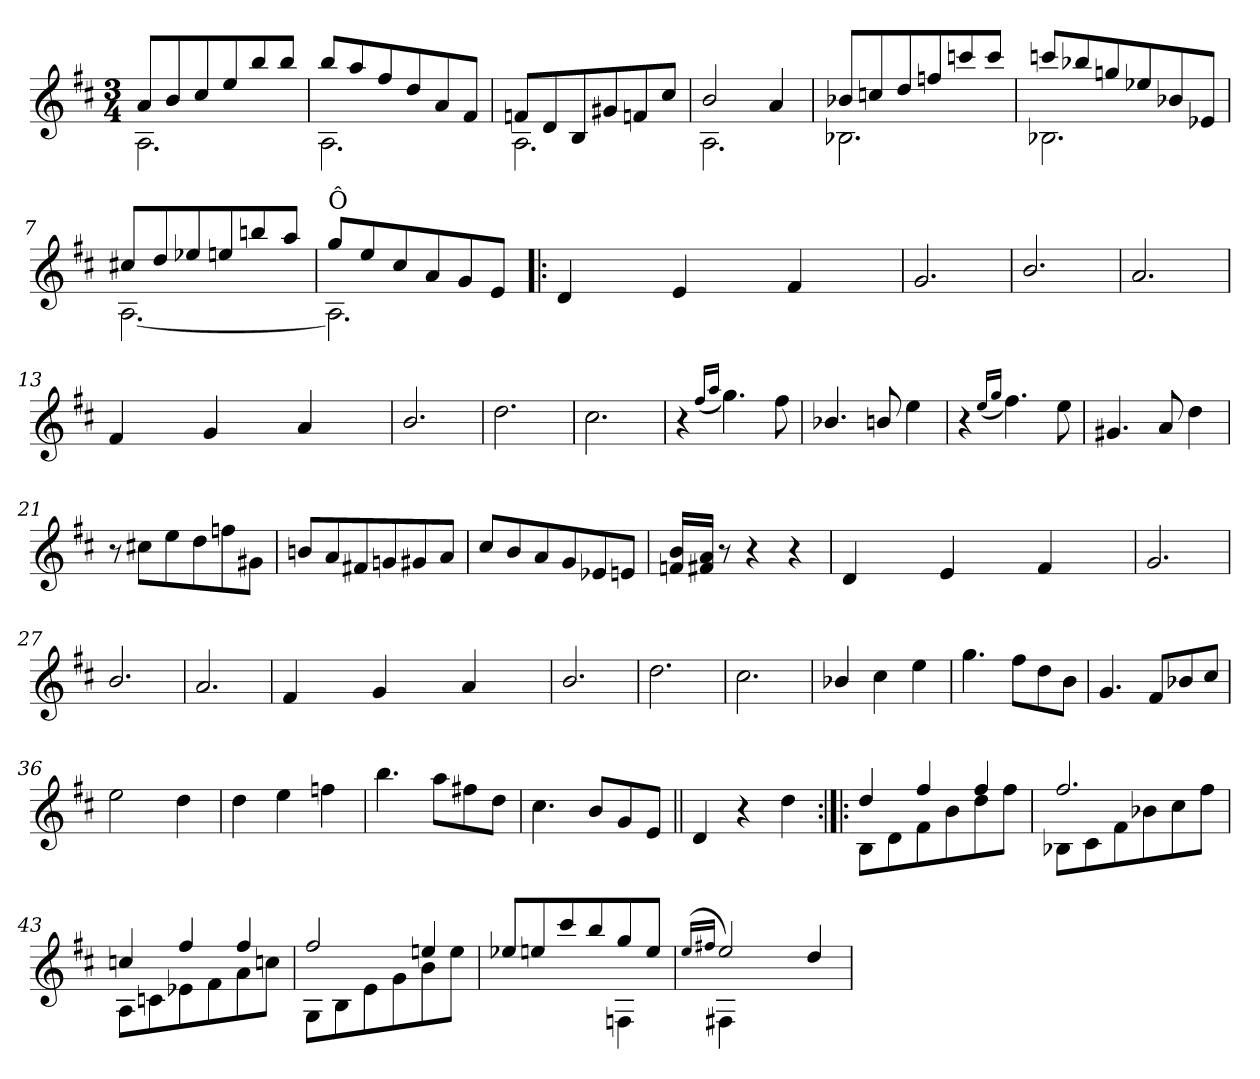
**kern
*part1
*staff1
*clefG2
*k[f#c#]
*D:
*M3/4
=1
*^
8a/L	2.A\
8b/	.
8cc#/	.
8ee/	.
8bb/	.
8bb/J	.
=2	=2
8bb/L	2.A\
8aa/	.
8ff#/	.
8dd/	.
8a/	.
8f#/J	.
=3	=3
8fn/L	2.A\
8d/	.
8B/	.
8g#X/	.
8fn/	.
8cc#/J	.
=4	=4
2b/	2.A\
4a/	.
!!LO:LB:g=z	!!
=5	=5
8b-X/L	2.B-X\
8ccn/	.
8dd/	.
8ffn/	.
8cccn/	.
8ccc/J	.
=6	=6
8cccn/L	2.B-X\
8bb-X/	.
8ggn/	.
8ee-X/	.
8b-X/	.
8e-X/J	.
=7	=7
8cc#X/L	[<2.A\
8dd/	.
8ee-X/	.
8een/	.
8bbn/	.
8aa/J	.
=8	=8
!LO:TX:a:t=Ô	!
8gg/L	2.A\]
8ee/	.
8cc#/	.
8a/	.
8g/	.
8e/J	.
*v	*v
!!LO:LB:g=z
=9!|:
4d/
8ryy
8ryy
4e/
8ryy
8ryy
4f#/
8ryy
8ryy
=10
2.g/
=11
2.b/
=12
2.a/
=13
4f#/
8ryy
8ryy
4g/
8ryy
8ryy
4a/
8ryy
8ryy
=14
2.b/
!!LO:LB:g=z
=15
2.dd\
=16
2.cc#\
=17
4r
(<16qff#/LL
16qaa/JJ
4.gg\)
8ff#\
=18
4.b-X/
8bn/
4ee\
=19
4r
(<16qee/LL
16qgg/JJ
4.ff#\)
8ee\
!!LO:LB:g=z
=20
4.g#X/
8a/
4dd\
=21
8r
8cc#X\L
8ee\
8dd\
8ffn\
8g#X\J
=22
8bn/L
8a/
8f#X/
8gn/
8g#X/
8a/J
=23
8cc#/L
8b/
8a/
8g/
8e-X/
8en/J
!!LO:LB:g=z
=24
16fn/ 16b/LL
16f#X/ 16a/JJ
8r
4r
4r
=25
4d/
8ryy
8ryy
4e/
8ryy
8ryy
4f#/
8ryy
8ryy
=26
2.g/
=27
2.b/
=28
2.a/
=29
4f#/
8ryy
8ryy
4g/
8ryy
8ryy
4a/
8ryy
8ryy
!!LO:LB:g=z
=30
2.b/
=31
2.dd\
=32
2.cc#\
=33
4b-X/
4cc#\
4ee\
=34
4.gg\
8ff#\L
8dd\
8b\J
=35
4.g/
8f#/L
8b-X/
8cc#/J
!!LO:LB:g=z
=36
2ee\
4dd\
=37
4dd\
4ee\
4ffn\
=38
4.bb\
8aa\L
8ff#X\
8dd\J
=39
4.cc#\
8b/L
8g/
8e/J
=40||
4d/
4r
4dd\
!!LO:LB:g=z
=41:|!|:
*^
4dd/	8B\L
.	8d\
4ff#/	8f#\
.	8b\
4ff#/	8dd\
.	8ff#\J
=42	=42
2.ff#/	8B-X\L
.	8c#\
.	8f#\
.	8b-X\
.	8cc#\
.	8ff#\J
=43	=43
4ccn/	8A\L
.	8cn\
4ff#/	8e-X\
.	8f#\
4ff#/	8a\
.	8ccn\J
=44	=44
2ff#/	8G\L
.	8B\
.	8e\
.	8g\
4een/	8b\
.	8ee\J
!!LO:LB:g=z	!!
=45	=45
8ee-X/L	2ryy
8een/	.
8ccc#/	.
8bb/	.
8gg/	4Fn\
8ee/J	.
=46	=46
(<16qee/LL	.
16qff#X/JJ	.
2ee/)	4F#X\
.	4ryy
4dd/	4ryy
*v	*v
=
*-
